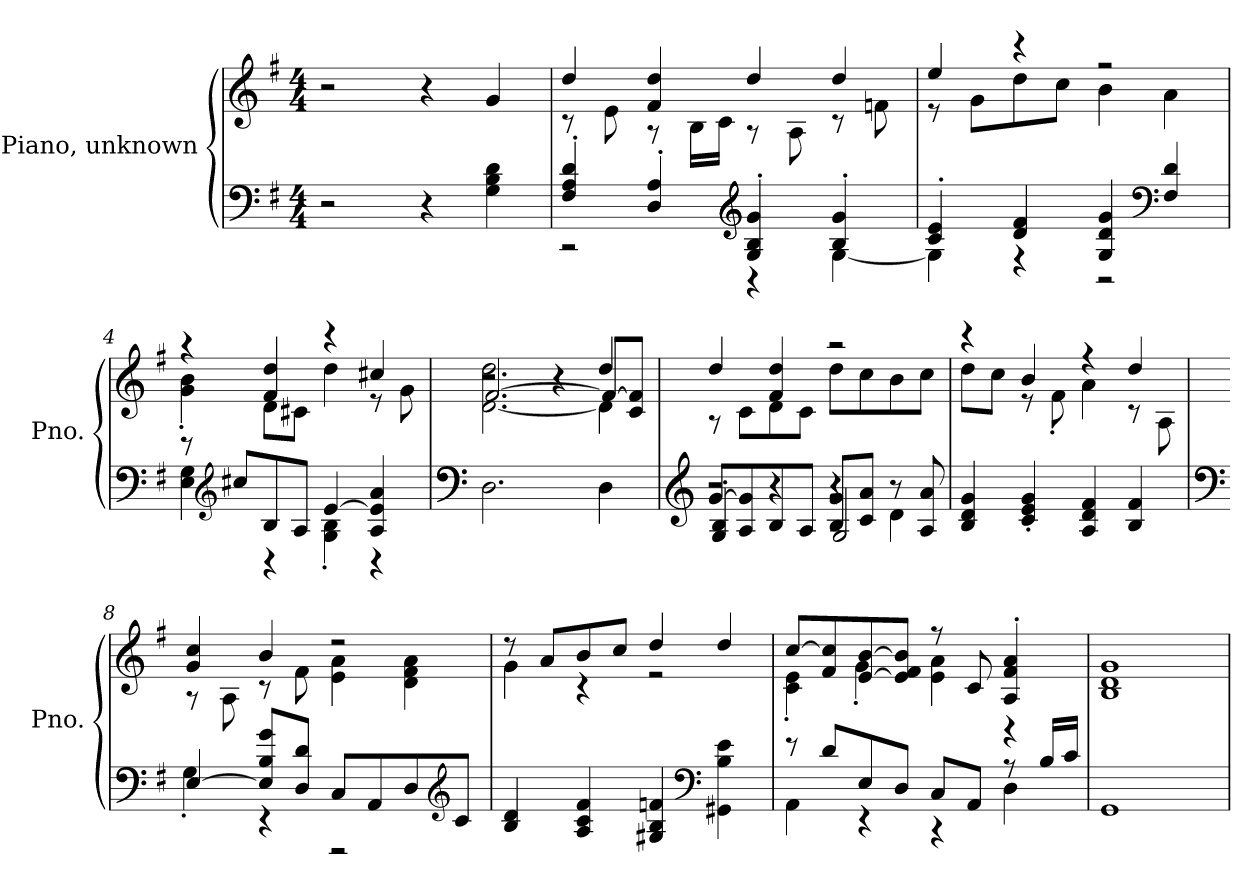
**kern	**kern
*part1	*part1
*staff2	*staff1
*I"Piano, unknown	*
*I'Pno.	*
*clefF4	*clefG2
*k[f#]	*k[f#]
*M4/4	*M4/4
*MM120	*MM120
=1	=1
2r	2r
4r	4r
4G\ 4B\ 4d\	4g/
=2	=2
*^	*^
4F#/' 4A/' 4d/'	2r	4dd/	8r
.	.	.	8e\
4D/' 4A/'	.	4f#/ 4dd/	8r
.	.	.	16B\LL
.	.	.	16c\JJ
*clefG2	*	*	*
4G/' 4B/' 4g/'	4r	4dd/	8r
.	.	.	8A\
4B/' 4g/'	[4G\	4dd/	8r
.	.	.	8fn\
=3	=3	=3	=3
4c/' 4e/'	4G\]	4ee/	8r
.	.	.	8g\L
4d/ 4f#/	4r	4r	8dd\
.	.	.	8cc\J
4G/ 4d/ 4g/	2r	2r	4b\
*clefF4	*	*	*
4F#/ 4d/	.	.	4a\
=4	=4	=4	=4
8r	4E\ 4G\	4r	4g\' 4b\'
*clefG2	*	*	*
8cc#X/L	.	.	.
8B/	4r	4f#/ 4dd/	8d\L
8A/J	.	.	8c#X\J
[4e/	4G\' 4B\'	4r	4dd\
4A/ 4e/] 4a/	4r	4cc#X/	8r
.	.	.	8g\
*v	*v	*	*
*	*v	*v
!!LO:LB:g=z
=5	=5
*clefF4	*
*	*^
*	*	*^
2.D\	2r	[2.d\ 2.dd\	[2.f#/
.	4r	.	.
4D\	4dd/	4d\]	8f#/L_
.	.	.	8c/ 8f#/]J
*	*v	*v	*v
=6	=6
*clefG2	*
*^	*^
*	*^	*	*
[8g/L	2r	4G/' 4B/'	4dd/	8r
8A/ 8g/]	.	.	.	8c\L
8B/	.	4r	4f#/ 4dd/	8d\
8A/J	.	.	.	8c\J
8B/ 8g/L	4r	2G/	2r	8dd\L
8c/ 8a/J	.	.	.	8cc\
8r	4d\	.	.	8b\
8A/ 8a/	.	.	.	8cc\J
*v	*v	*v	*	*
=7	=7	=7
4B/ 4d/ 4g/	4r	8dd\L
.	.	8cc\J
4c/' 4e/' 4g/'	4b/	8r
.	.	8f#'\
4A/ 4d/ 4f#/	4r	4a\
4B/ 4f#/	4dd/	8r
.	.	8A\
=8	=8	=8
*clefF4	*	*
*^	*	*
[4E/	4G'\	4g/ 4cc/	8r
.	.	.	8A\
8E/] 8B/ 8g/L	4r	4b/	8r
8D/ 8d/J	.	.	8f#\
8C/L	2r	2r	4e\ 4a\
8AA/	.	.	.
8D/	.	.	4d\ 4f#\ 4a\
*clefG2	*	*	*
8c/J	.	.	.
*v	*v	*	*
!!LO:LB:g=z	!!
=9	=9	=9
4B/ 4d/	8r	4g\
.	8a/L	.
4A/ 4c/ 4f#/	8b/	4r
.	8cc/J	.
4G#X/ 4B/ 4fn/	4dd/	2r
*clefF4	*	*
4GG#X\ 4B\ 4e\	4dd/	.
=10	=10	=10
*^	*	*
8r	4AA\	[8cc/L	4c\' 4e\'
8d/L	.	8f#/ 8cc/]	.
8E/	4r	[8e/ [8b/	4g'\
8D/J	.	8e/] 8f#/ 8b/]J	.
8C/L	4r	8r	4e\ 4a\
8AA/J	.	8c/	.
8r	4D\	4A/' 4f#/' 4a/'	4r
16B/LL	.	.	.
16c/JJ	.	.	.
*v	*v	*	*
*	*v	*v
=11	=11
1GG	1B 1d 1g
=	=
*-	*-
